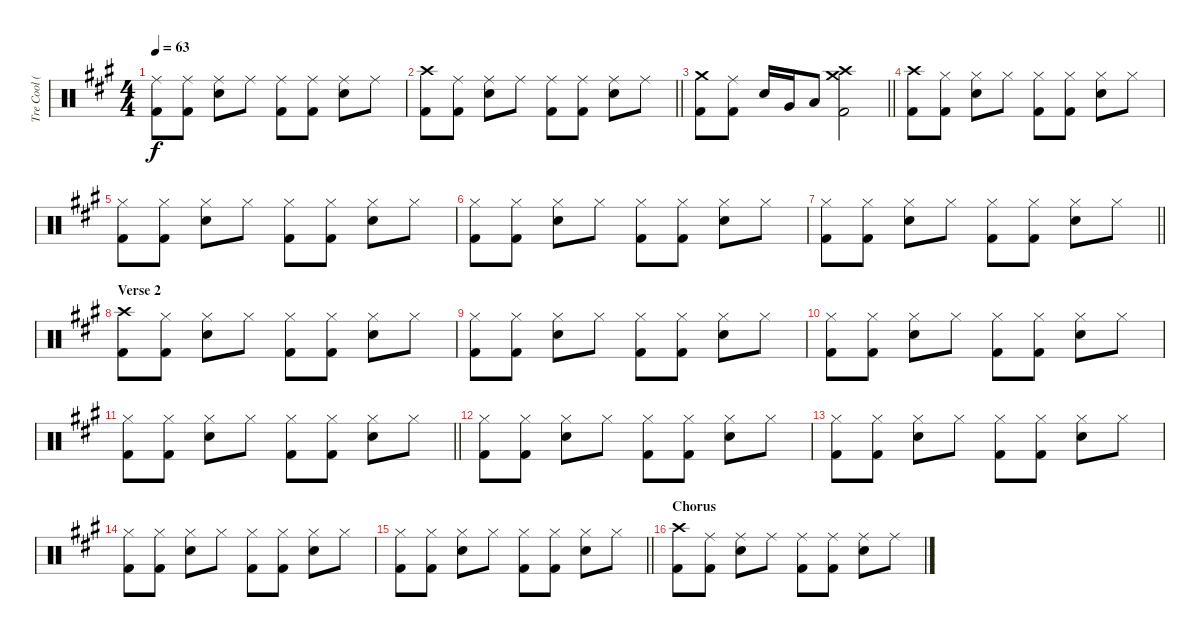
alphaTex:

\track ("Tre Cool (Drums)" "Tre Cool (") {instrument percussion}
\staff {score}
\articulation defaults
\ts (4 4)
\tempo 63
\clef neutral
\ks a
("Ride (middle)" "Kick (hit) 2").8{dy f} ("Ride (middle)" "Kick (hit) 2").8 ("Ride (middle)" "Electric Snare (hit)").8 "Ride (middle)".8 ("Ride (middle)" "Kick (hit) 2").8 ("Ride (middle)" "Kick (hit) 2").8 ("Ride (middle)" "Electric Snare (hit)").8 "Ride (middle)".8 |
\barLineRight lightlight
("Crash high (hit)" "Kick (hit) 2").8 ("Ride (middle)" "Kick (hit) 2").8 ("Ride (middle)" "Electric Snare (hit)").8 "Ride (middle)".8 ("Ride (middle)" "Kick (hit) 2").8 ("Ride (middle)" "Kick (hit) 2").8 ("Ride (middle)" "Electric Snare (hit)").8 "Ride (middle)".8 |
\barLineRight lightlight
("Crash medium (hit)" "Kick (hit) 2").8 ("Ride (middle)" "Kick (hit) 2").8 "Electric Snare (hit)".16 "Very Low Tom (hit)".16 "Low Tom (hit)".8 ("Crash high (hit)" "Crash medium (hit)" "Kick (hit) 2").2 |
("Crash high (hit)" "Kick (hit) 2").8 ("Hi-Hat (closed)" "Kick (hit) 2").8 ("Hi-Hat (closed)" "Electric Snare (hit)").8 "Hi-Hat (closed)".8 ("Hi-Hat (closed)" "Kick (hit) 2").8 ("Hi-Hat (closed)" "Kick (hit) 2").8 ("Hi-Hat (closed)" "Electric Snare (hit)").8 "Hi-Hat (closed)".8 |
("Hi-Hat (closed)" "Kick (hit) 2").8 ("Hi-Hat (closed)" "Kick (hit) 2").8 ("Hi-Hat (closed)" "Electric Snare (hit)").8 "Hi-Hat (closed)".8 ("Hi-Hat (closed)" "Kick (hit) 2").8 ("Hi-Hat (closed)" "Kick (hit) 2").8 ("Hi-Hat (closed)" "Electric Snare (hit)").8 "Hi-Hat (closed)".8 |
("Hi-Hat (closed)" "Kick (hit) 2").8 ("Hi-Hat (closed)" "Kick (hit) 2").8 ("Hi-Hat (closed)" "Electric Snare (hit)").8 "Hi-Hat (closed)".8 ("Hi-Hat (closed)" "Kick (hit) 2").8 ("Hi-Hat (closed)" "Kick (hit) 2").8 ("Hi-Hat (closed)" "Electric Snare (hit)").8 "Hi-Hat (closed)".8 |
\barLineRight lightlight
("Hi-Hat (closed)" "Kick (hit) 2").8 ("Hi-Hat (closed)" "Kick (hit) 2").8 ("Hi-Hat (closed)" "Electric Snare (hit)").8 "Hi-Hat (closed)".8 ("Hi-Hat (closed)" "Kick (hit) 2").8 ("Hi-Hat (closed)" "Kick (hit) 2").8 ("Hi-Hat (closed)" "Electric Snare (hit)").8 "Hi-Hat (closed)".8 |
\section ("" "Verse 2")
("Crash high (hit)" "Kick (hit) 2").8 ("Hi-Hat (closed)" "Kick (hit) 2").8 ("Hi-Hat (closed)" "Electric Snare (hit)").8 "Hi-Hat (closed)".8 ("Hi-Hat (closed)" "Kick (hit) 2").8 ("Hi-Hat (closed)" "Kick (hit) 2").8 ("Hi-Hat (closed)" "Electric Snare (hit)").8 "Hi-Hat (closed)".8 |
("Hi-Hat (closed)" "Kick (hit) 2").8 ("Hi-Hat (closed)" "Kick (hit) 2").8 ("Hi-Hat (closed)" "Electric Snare (hit)").8 "Hi-Hat (closed)".8 ("Hi-Hat (closed)" "Kick (hit) 2").8 ("Hi-Hat (closed)" "Kick (hit) 2").8 ("Hi-Hat (closed)" "Electric Snare (hit)").8 "Hi-Hat (closed)".8 |
("Hi-Hat (closed)" "Kick (hit) 2").8 ("Hi-Hat (closed)" "Kick (hit) 2").8 ("Hi-Hat (closed)" "Electric Snare (hit)").8 "Hi-Hat (closed)".8 ("Hi-Hat (closed)" "Kick (hit) 2").8 ("Hi-Hat (closed)" "Kick (hit) 2").8 ("Hi-Hat (closed)" "Electric Snare (hit)").8 "Hi-Hat (closed)".8 |
\barLineRight lightlight
("Hi-Hat (closed)" "Kick (hit) 2").8 ("Hi-Hat (closed)" "Kick (hit) 2").8 ("Hi-Hat (closed)" "Electric Snare (hit)").8 "Hi-Hat (closed)".8 ("Hi-Hat (closed)" "Kick (hit) 2").8 ("Hi-Hat (closed)" "Kick (hit) 2").8 ("Hi-Hat (closed)" "Electric Snare (hit)").8 "Hi-Hat (closed)".8 |
("Hi-Hat (closed)" "Kick (hit) 2").8 ("Hi-Hat (closed)" "Kick (hit) 2").8 ("Hi-Hat (closed)" "Electric Snare (hit)").8 "Hi-Hat (closed)".8 ("Hi-Hat (closed)" "Kick (hit) 2").8 ("Hi-Hat (closed)" "Kick (hit) 2").8 ("Hi-Hat (closed)" "Electric Snare (hit)").8 "Hi-Hat (closed)".8 |
("Hi-Hat (closed)" "Kick (hit) 2").8 ("Hi-Hat (closed)" "Kick (hit) 2").8 ("Hi-Hat (closed)" "Electric Snare (hit)").8 "Hi-Hat (closed)".8 ("Hi-Hat (closed)" "Kick (hit) 2").8 ("Hi-Hat (closed)" "Kick (hit) 2").8 ("Hi-Hat (closed)" "Electric Snare (hit)").8 "Hi-Hat (closed)".8 |
("Hi-Hat (closed)" "Kick (hit) 2").8 ("Hi-Hat (closed)" "Kick (hit) 2").8 ("Hi-Hat (closed)" "Electric Snare (hit)").8 "Hi-Hat (closed)".8 ("Hi-Hat (closed)" "Kick (hit) 2").8 ("Hi-Hat (closed)" "Kick (hit) 2").8 ("Hi-Hat (closed)" "Electric Snare (hit)").8 "Hi-Hat (closed)".8 |
\barLineRight lightlight
("Hi-Hat (closed)" "Kick (hit) 2").8 ("Hi-Hat (closed)" "Kick (hit) 2").8 ("Hi-Hat (closed)" "Electric Snare (hit)").8 "Hi-Hat (closed)".8 ("Hi-Hat (closed)" "Kick (hit) 2").8 ("Hi-Hat (closed)" "Kick (hit) 2").8 ("Hi-Hat (closed)" "Electric Snare (hit)").8 "Hi-Hat (closed)".8 |
\section ("" "Chorus")
("Crash high (hit)" "Kick (hit) 2").8 ("Ride (middle)" "Kick (hit) 2").8 ("Ride (middle)" "Electric Snare (hit)").8 "Ride (middle)".8 ("Ride (middle)" "Kick (hit) 2").8 ("Ride (middle)" "Kick (hit) 2").8 ("Ride (middle)" "Electric Snare (hit)").8 "Ride (middle)".8
